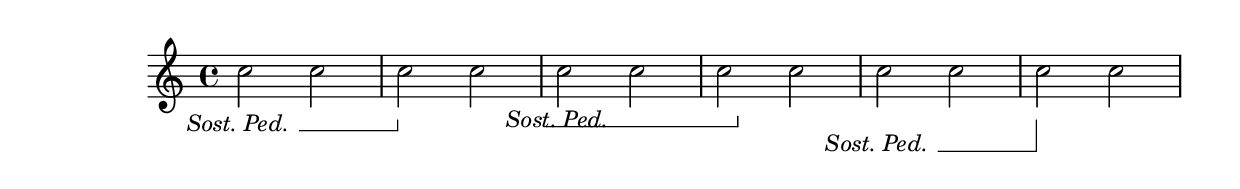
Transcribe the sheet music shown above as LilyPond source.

%% DO NOT EDIT this file manually; it is automatically
%% generated from LSR http://lsr.dsi.unimi.it
%% Make any changes in LSR itself, or in Documentation/snippets/new/ ,
%% and then run scripts/auxiliar/makelsr.py
%%
%% This file is in the public domain.
\version "2.14.0"

\header {
  lsrtags = "keyboards, tweaks-and-overrides"

  texidoc = "
The appearance of pedal brackets may be altered in different ways.

"
  doctitle = "Fine-tuning pedal brackets"
} % begin verbatim

\paper { ragged-right = ##f }
\relative c'' {
  c2\sostenutoOn c
  c2\sostenutoOff c
  \once \override Staff.PianoPedalBracket #'shorten-pair = #'(-7 . -2)
  c2\sostenutoOn c
  c2\sostenutoOff c
  \once \override Staff.PianoPedalBracket #'edge-height = #'(0 . 3)
  c2\sostenutoOn c
  c2\sostenutoOff c
}
